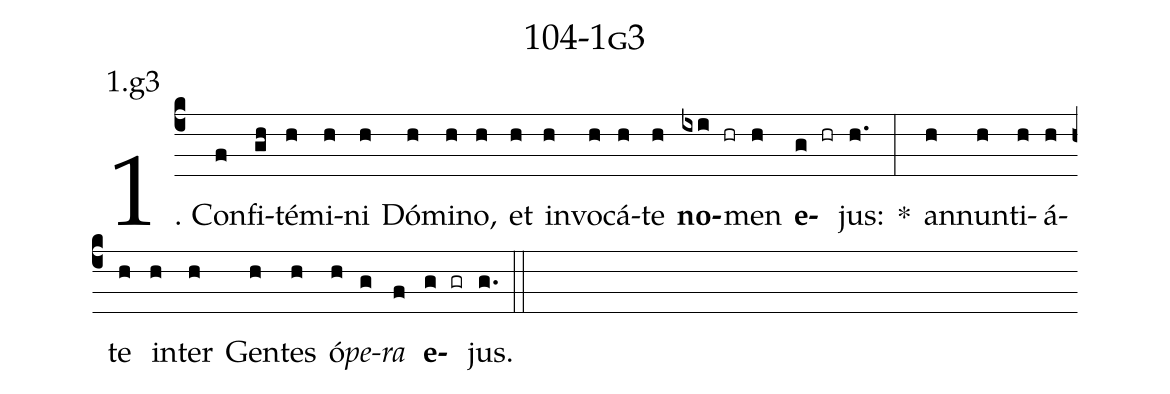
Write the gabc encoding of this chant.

name: 104-1g3;
annotation: 1.g3;
%%
(c4)1. Con(f)fi(gh)té(h)mi(h)ni(h) Dó(h)mi(h)no,(h) et(h) in(h)vo(h)cá(h)te(h) <b>no</b>(ixi hr)men(h) <b>e</b>(g hr)jus:(h.) *(:) an(h)nun(h)ti(h)á(h)te(h) in(h)ter(h) Gen(h)tes(h) ó(h)<i>pe</i>(g)<i>ra</i>(f) <b>e</b>(g gr)jus.(g.) (::)
